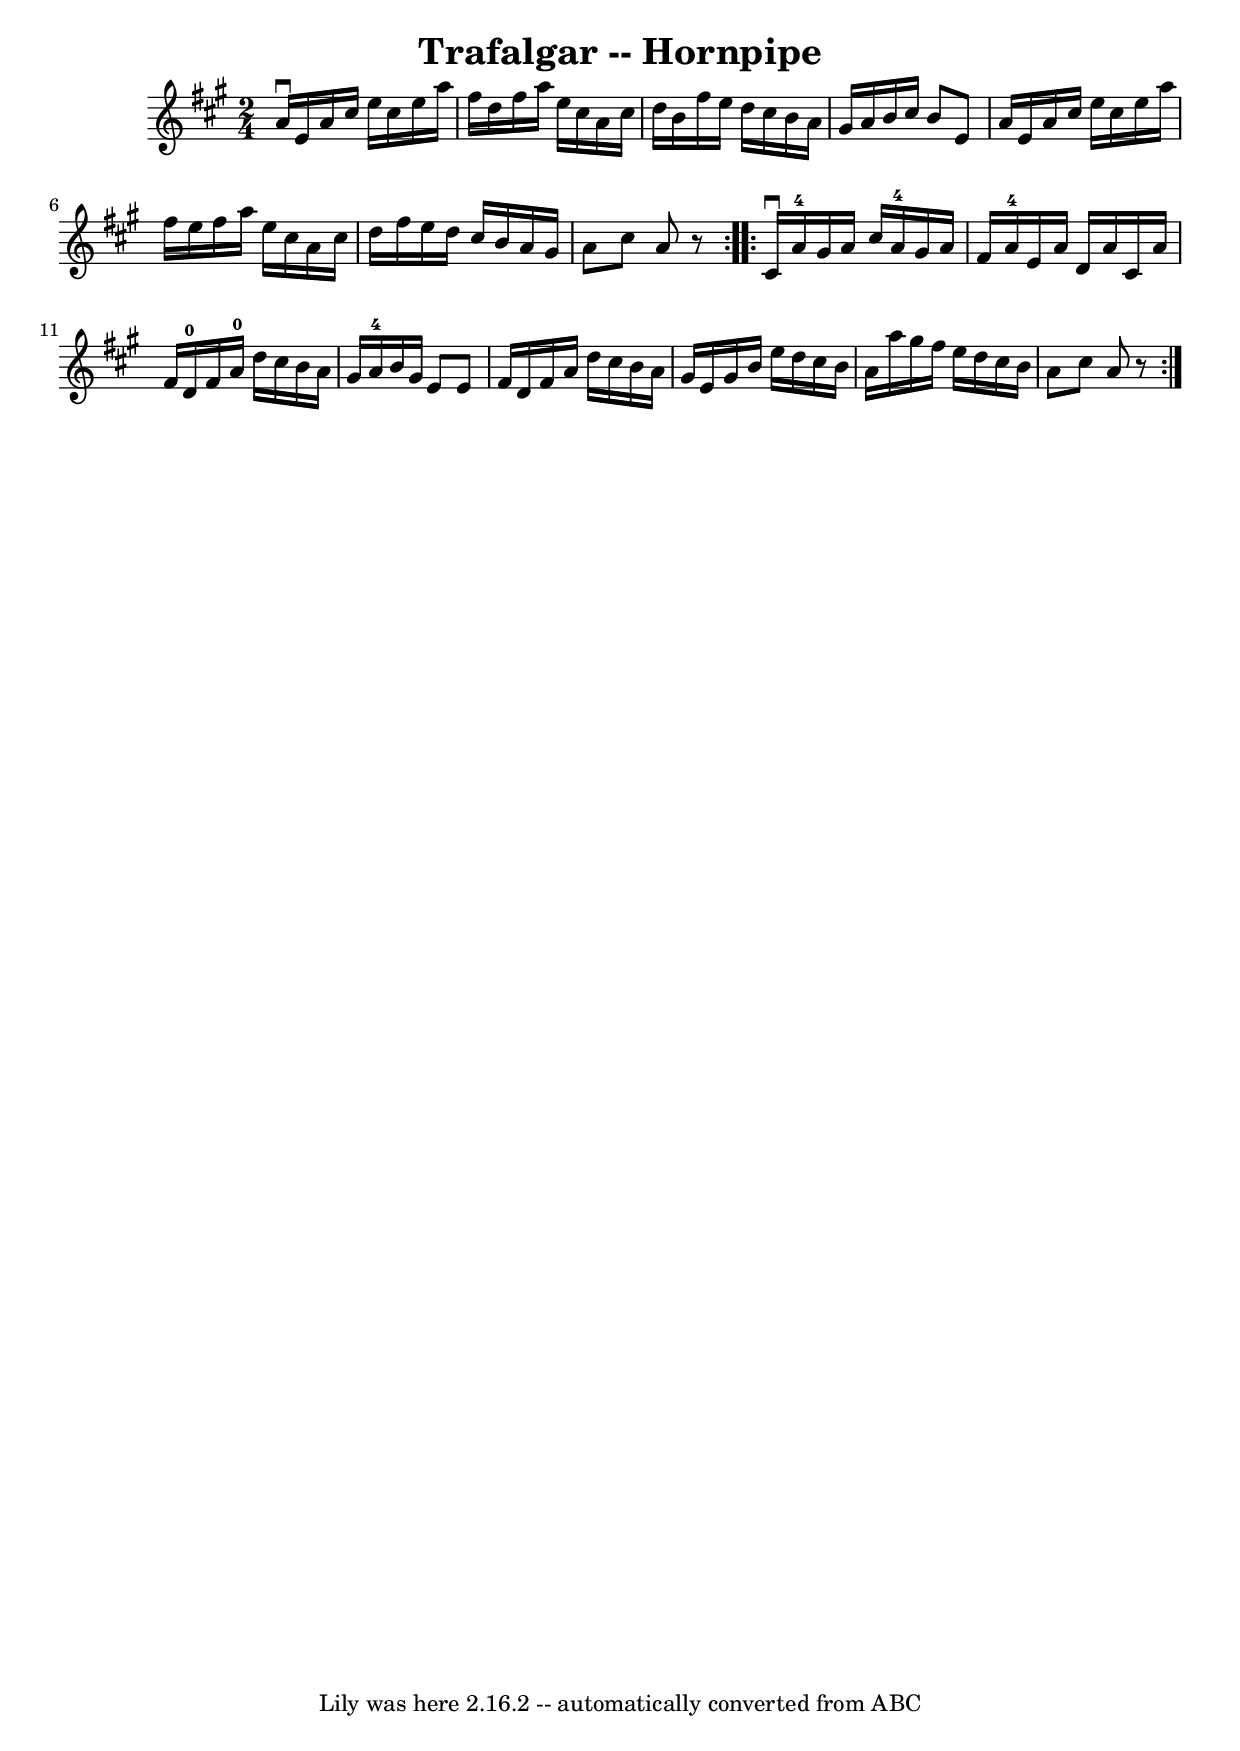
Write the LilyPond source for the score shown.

\version "2.16.2"
\include "Mammoth.ily"
\header {
  %% book = "Cole's 1000 Fiddle Tunes"
  crossRefNumber = "1"
  footnotes = ""
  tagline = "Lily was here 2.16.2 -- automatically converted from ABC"
  title = "Trafalgar -- Hornpipe"

}
voicedefault =  {



  \repeat volta 2 {

    \time 2/4 
    \key a \major
 a'16^\downbow e'16 a'16 cis''16 e''16    
    cis''16 e''16 a''16  |
    fis''16 d''16 fis''16 a''16    
    e''16 cis''16 a'16 cis''16  |
    d''16 b'16 fis''16    
    e''16 d''16 cis''16 b'16 a'16  |
    gis'16 a'16 b'16    
    cis''16 b'8 e'8  |
    a'16 e'16 a'16 cis''16 e''16    
    cis''16 e''16 a''16  |
    fis''16 e''16 fis''16 a''16    
    e''16 cis''16 a'16 cis''16  |
    d''16 fis''16 e''16    
    d''16 cis''16 b'16 a'16 gis'16  |
    a'8 cis''8 a'8    
    r8 
  }     
  \repeat volta 2 {
    cis'16^\downbow a'16-4 gis'16 a'16    
    cis''16 a'16-4 gis'16 a'16  |
    fis'16 a'16-4 e'16    
    a'16 d'16 a'16 cis'16 a'16  |
    fis'16 d'16-0 fis'16 
    a'16-0 d''16 cis''16 b'16 a'16  |
    gis'16 a'16 
    -4 b'16 gis'16 e'8 e'8  |
    fis'16 d'16 fis'16    
    a'16 d''16 cis''16 b'16 a'16  |
    gis'16 e'16 gis'16   
    b'16 e''16 d''16 cis''16 b'16  |
    a'16 a''16 gis''16 
    fis''16 e''16 d''16 cis''16 b'16  |
    a'8 cis''8    
    a'8    r8 
  }   

}

\score{
  <<

    \context Staff="default"
    {
      \voicedefault 
      
    }

  >>
  \layout {
    
  }
  \midi {
  }

}
